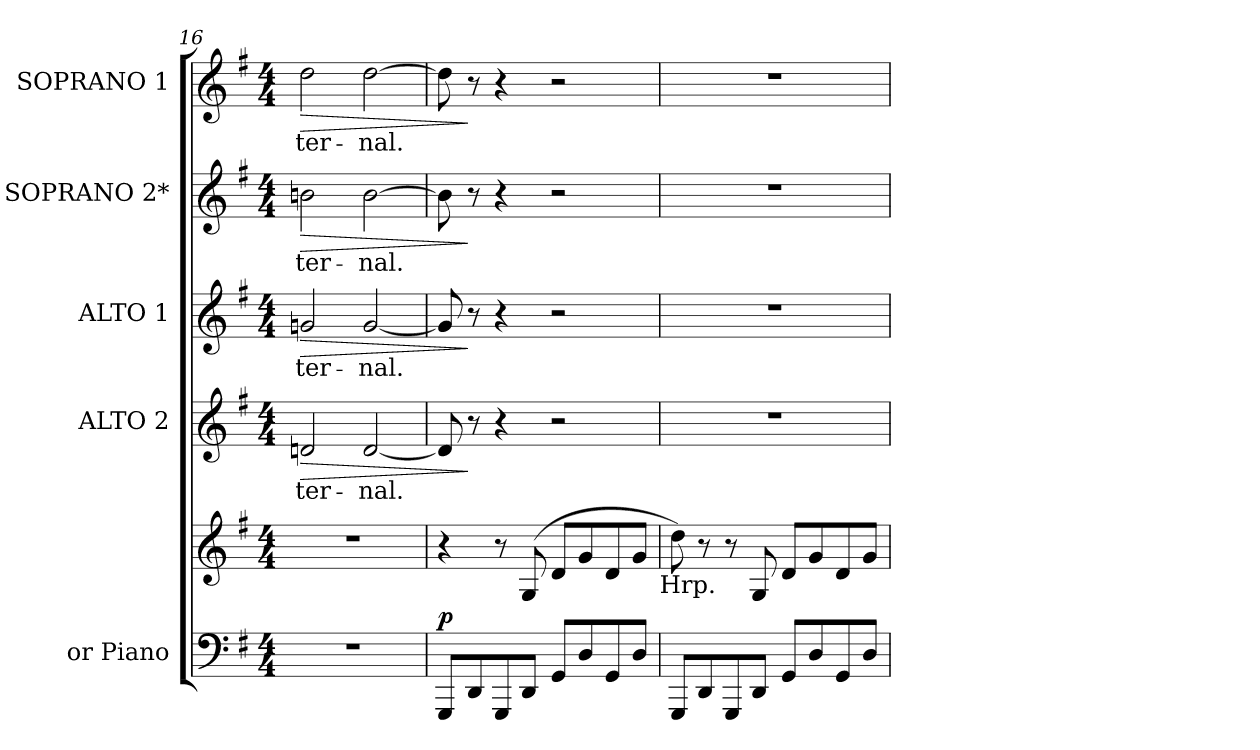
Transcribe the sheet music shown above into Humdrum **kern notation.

**kern	**kern	**dynam	**kern	**text	**dynam	**kern	**text	**dynam	**kern	**text	**dynam	**kern	**text	**dynam
*part5	*part5	*part5	*part4	*part4	*part4	*part3	*part3	*part3	*part2	*part2	*part2	*part1	*part1	*part1
*staff6	*staff5	*staff5/6	*staff4	*staff4	*staff4	*staff3	*staff3	*staff3	*staff2	*staff2	*staff2	*staff1	*staff1	*staff1
*I"or Piano	*	*	*I"ALTO 2	*	*	*I"ALTO 1	*	*	*I"SOPRANO 2*	*	*	*I"SOPRANO 1	*	*
*	*	*	*I'A. 2	*	*	*I'A.1	*	*	*I'S. 2	*	*	*I'S. 1	*	*
!!LO:PB:g=z
*clefF4	*clefG2	*	*clefG2	*	*	*clefG2	*	*	*clefG2	*	*	*clefG2	*	*
*k[f#]	*k[f#]	*	*k[f#]	*	*	*k[f#]	*	*	*k[f#]	*	*	*k[f#]	*	*
*G:	*G:	*	*G:	*	*	*G:	*	*	*G:	*	*	*G:	*	*
*M4/4	*M4/4	*	*M4/4	*	*	*M4/4	*	*	*M4/4	*	*	*M4/4	*	*
=16	=16	=16	=16	=16	=16	=16	=16	=16	=16	=16	=16	=16	=16	=16
!	!	!	!	!LO:LY:b	!LO:HP:b	!	!LO:LY:b	!LO:HP:b	!	!LO:LY:b	!LO:HP:b	!	!LO:LY:b	!LO:HP:b
1r	1r	.	2dn/	-ter-	>	2gn/	-ter-	>	2bn\	-ter-	>	2dd\	-ter-	>
!	!	!	!	!LO:LY:b	!	!	!LO:LY:b	!	!	!LO:LY:b	!	!	!LO:LY:b	!
.	.	.	[<2d/	-nal.	.	[<2g/	-nal.	.	[>2b\	-nal.	.	[>2dd\	-nal.	.
=17	=17	=17	=17	=17	=17	=17	=17	=17	=17	=17	=17	=17	=17	=17
!	!	!LO:DY:a=2	!	!	!	!	!	!	!	!	!	!	!	!
8GGG/L	4r	p	8d/]	.	.	8g/]	.	.	8b\]	.	.	8dd\]	.	.
8DD/	.	.	8r	.	]	8r	.	]	8r	.	]	8r	.	]
8GGG/	8r	.	4r	.	.	4r	.	.	4r	.	.	4r	.	.
8DD/J	(>8G/	.	.	.	.	.	.	.	.	.	.	.	.	.
8GG/L	8d/L	.	2r	.	.	2r	.	.	2r	.	.	2r	.	.
8D/	8g/	.	.	.	.	.	.	.	.	.	.	.	.	.
8GG/	8d/	.	.	.	.	.	.	.	.	.	.	.	.	.
8D/J	8g/J	.	.	.	.	.	.	.	.	.	.	.	.	.
!	!LO:TX:b:t=Hrp.	!	!	!	!	!	!	!	!	!	!	!	!	!
=18	=18	=18	=18	=18	=18	=18	=18	=18	=18	=18	=18	=18	=18	=18
8GGG/L	8dd\)	.	1r	.	.	1r	.	.	1r	.	.	1r	.	.
8DD/	8r	.	.	.	.	.	.	.	.	.	.	.	.	.
8GGG/	8r	.	.	.	.	.	.	.	.	.	.	.	.	.
8DD/J	8G/	.	.	.	.	.	.	.	.	.	.	.	.	.
8GG/L	8d/L	.	.	.	.	.	.	.	.	.	.	.	.	.
8D/	8g/	.	.	.	.	.	.	.	.	.	.	.	.	.
8GG/	8d/	.	.	.	.	.	.	.	.	.	.	.	.	.
8D/J	8g/J	.	.	.	.	.	.	.	.	.	.	.	.	.
=	=	=	=	=	=	=	=	=	=	=	=	=	=	=
*-	*-	*-	*-	*-	*-	*-	*-	*-	*-	*-	*-	*-	*-	*-
